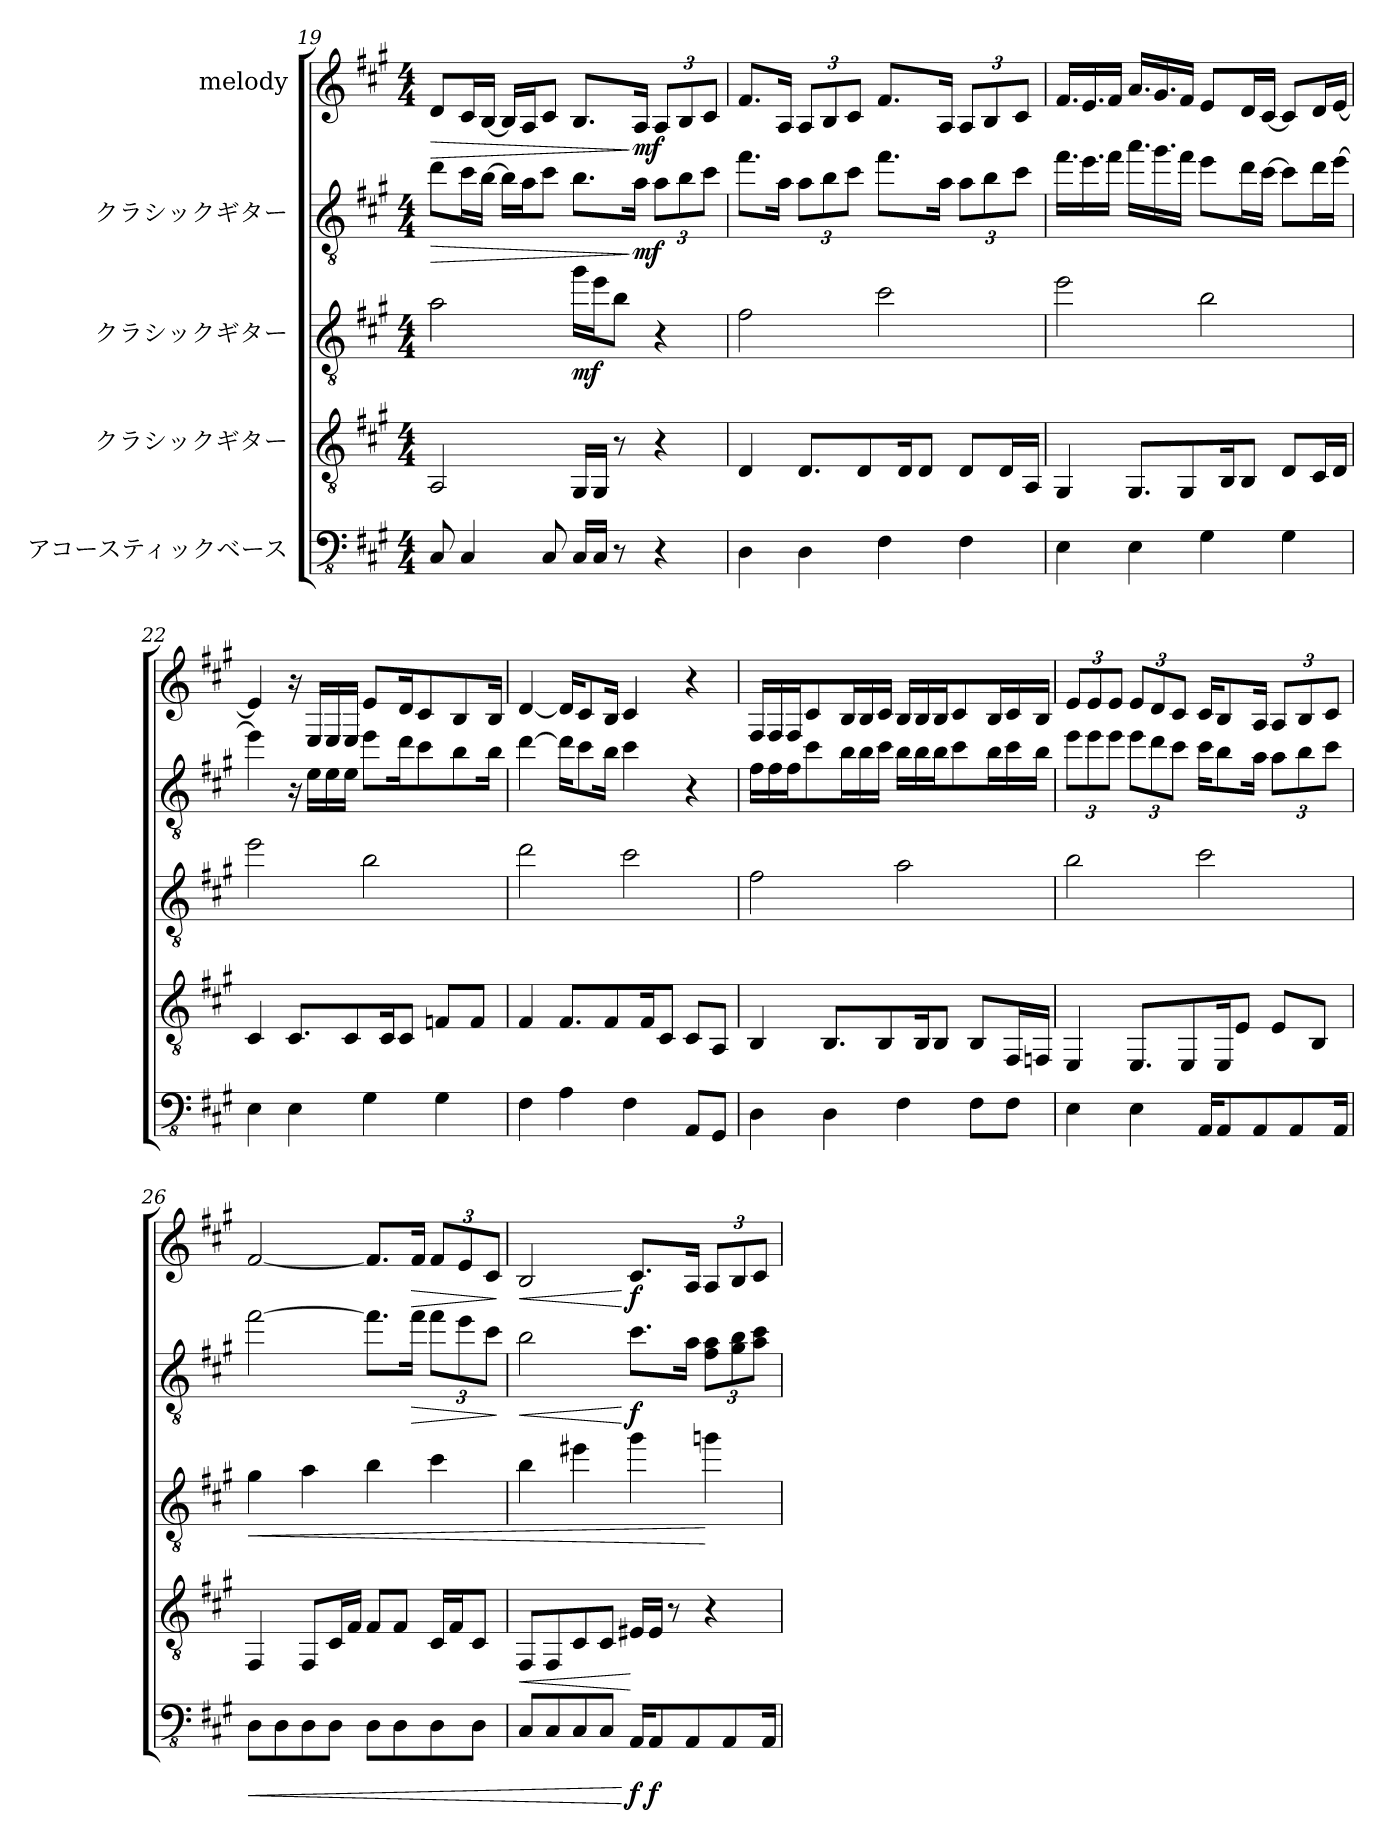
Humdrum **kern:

**kern	**dynam	**kern	**dynam	**kern	**dynam	**kern	**dynam	**kern	**dynam
*part5	*part5	*part4	*part4	*part3	*part3	*part2	*part2	*part1	*part1
*staff5	*staff5	*staff4	*staff4	*staff3	*staff3	*staff2	*staff2	*staff1	*staff1
*I"アコースティックベース	*	*I"クラシックギター	*	*I"クラシックギター	*	*I"クラシックギター	*	*I"melody	*
*clefFv4	*	*clefGv2	*	*clefGv2	*	*clefGv2	*	*clefG2	*
*k[f#c#g#]	*	*k[f#c#g#]	*	*k[f#c#g#]	*	*k[f#c#g#]	*	*k[f#c#g#]	*
*M4/4	*	*M4/4	*	*M4/4	*	*M4/4	*	*M4/4	*
=19	=19	=19	=19	=19	=19	=19	=19	=19	=19
!	!	!	!	!	!	!	!LO:HP:b	!	!LO:HP:b
8CC#	.	2AA	.	2a	.	8ddL	>	8dL	>
4CC#	.	.	.	.	.	16cc#L	.	16c#L	.
.	.	.	.	.	.	[16bJJ	.	[16BJJ	.
.	.	.	.	.	.	16bLL]	.	16BLL]	.
.	.	.	.	.	.	16aJ	.	16AJ	.
8CC#	.	.	.	.	.	8cc#J	.	8c#J	.
16CC#LL	.	16GG#LL	.	16gg#LL	mf	8.bL	.	8.BL	.
16CC#JJ	.	16GG#JJ	.	16eeJ	.	.	.	.	.
8r	.	8r	.	8bJ	.	.	.	.	.
.	.	.	.	.	.	16aJk	] mf	16AJk	] mf
4r	.	4r	.	4r	.	12aL	.	12AL	.
.	.	.	.	.	.	12b	.	12B	.
.	.	.	.	.	.	12cc#J	.	12c#J	.
=20	=20	=20	=20	=20	=20	=20	=20	=20	=20
4DD	.	4D	.	2f#	.	8.ff#L	.	8.f#L	.
.	.	.	.	.	.	16aJk	.	16AJk	.
4DD	.	8.DL	.	.	.	12aL	.	12AL	.
.	.	.	.	.	.	12b	.	12B	.
.	.	.	.	.	.	12cc#J	.	12c#J	.
.	.	8D	.	.	.	.	.	.	.
4FF#	.	.	.	2cc#	.	8.ff#L	.	8.f#L	.
.	.	16DK	.	.	.	.	.	.	.
.	.	8DJ	.	.	.	.	.	.	.
.	.	.	.	.	.	16aJk	.	16AJk	.
4FF#	.	8DL	.	.	.	12aL	.	12AL	.
.	.	.	.	.	.	12b	.	12B	.
.	.	16DL	.	.	.	.	.	.	.
.	.	.	.	.	.	12cc#J	.	12c#J	.
.	.	16AAJJ	.	.	.	.	.	.	.
=21	=21	=21	=21	=21	=21	=21	=21	=21	=21
4EE	.	4GG#	.	2ee	.	16.ff#LL	.	16.f#LL	.
.	.	.	.	.	.	16.ee	.	16.e	.
.	.	.	.	.	.	16ff#JJ	.	16f#JJ	.
4EE	.	8.GG#L	.	.	.	16.aaLL	.	16.aLL	.
.	.	.	.	.	.	16.gg#	.	16.g#	.
.	.	8GG#	.	.	.	16ff#JJ	.	16f#JJ	.
4GG#	.	.	.	2b	.	8eeL	.	8eL	.
.	.	16BBK	.	.	.	.	.	.	.
.	.	8BBJ	.	.	.	16ddL	.	16dL	.
.	.	.	.	.	.	[16cc#JJ	.	[16c#JJ	.
4GG#	.	8DL	.	.	.	8cc#L]	.	8c#L]	.
.	.	16C#L	.	.	.	16ddL	.	16dL	.
.	.	16DJJ	.	.	.	[16eeJJ	.	[16eJJ	.
=22	=22	=22	=22	=22	=22	=22	=22	=22	=22
4EE	.	4C#	.	2ee	.	4ee]	.	4e]	.
4EE	.	8.C#L	.	.	.	16r	.	16r	.
.	.	.	.	.	.	16eLL	.	16ELL	.
.	.	.	.	.	.	16e	.	16E	.
.	.	8C#	.	.	.	16eJJ	.	16EJJ	.
4GG#	.	.	.	2b	.	8eeL	.	8eL	.
.	.	16C#K	.	.	.	.	.	.	.
.	.	8C#J	.	.	.	16ddK	.	16dK	.
.	.	.	.	.	.	8cc#	.	8c#	.
4GG#	.	8FnL	.	.	.	.	.	.	.
.	.	.	.	.	.	8b	.	8B	.
.	.	8FJ	.	.	.	.	.	.	.
.	.	.	.	.	.	16bJk	.	16BJk	.
=23	=23	=23	=23	=23	=23	=23	=23	=23	=23
4FF#	.	4F#	.	2dd	.	[4dd	.	[4d	.
4AA	.	8.F#L	.	.	.	16ddKL]	.	16dKL]	.
.	.	.	.	.	.	8cc#	.	8c#	.
.	.	8F#	.	.	.	16bJk	.	16BJk	.
4FF#	.	.	.	2cc#	.	4cc#	.	4c#	.
.	.	16F#K	.	.	.	.	.	.	.
.	.	8C#J	.	.	.	.	.	.	.
8AAAL	.	8C#L	.	.	.	4r	.	4r	.
8GGG#J	.	8AAJ	.	.	.	.	.	.	.
=24	=24	=24	=24	=24	=24	=24	=24	=24	=24
4DD	.	4BB	.	2f#	.	16f#LL	.	16F#LL	.
.	.	.	.	.	.	16f#	.	16F#	.
.	.	.	.	.	.	16f#J	.	16F#J	.
.	.	.	.	.	.	8cc#	.	8c#	.
4DD	.	8.BBL	.	.	.	.	.	.	.
.	.	.	.	.	.	16bL	.	16BL	.
.	.	.	.	.	.	16b	.	16B	.
.	.	8BB	.	.	.	16cc#JJ	.	16c#JJ	.
4FF#	.	.	.	2a	.	16bLL	.	16BLL	.
.	.	16BBK	.	.	.	16b	.	16B	.
.	.	8BBJ	.	.	.	16bJ	.	16BJ	.
.	.	.	.	.	.	8cc#	.	8c#	.
8FF#L	.	8BBL	.	.	.	.	.	.	.
.	.	.	.	.	.	16bL	.	16BL	.
8FF#J	.	16FF#L	.	.	.	16cc#	.	16c#	.
.	.	16FFnJJ	.	.	.	16bJJ	.	16BJJ	.
=25	=25	=25	=25	=25	=25	=25	=25	=25	=25
4EE	.	4EE	.	2b	.	12eeL	.	12eL	.
.	.	.	.	.	.	12ee	.	12e	.
.	.	.	.	.	.	12eeJ	.	12eJ	.
4EE	.	8.EEL	.	.	.	12eeL	.	12eL	.
.	.	.	.	.	.	12dd	.	12d	.
.	.	.	.	.	.	12cc#J	.	12c#J	.
.	.	8EE	.	.	.	.	.	.	.
16AAAKL	.	.	.	2cc#	.	16cc#KL	.	16c#KL	.
8AAA	.	16EEK	.	.	.	8b	.	8B	.
.	.	8EJ	.	.	.	.	.	.	.
8AAA	.	.	.	.	.	16aJk	.	16AJk	.
.	.	8EL	.	.	.	12aL	.	12AL	.
8AAA	.	.	.	.	.	.	.	.	.
.	.	.	.	.	.	12b	.	12B	.
.	.	8BBJ	.	.	.	.	.	.	.
.	.	.	.	.	.	12cc#J	.	12c#J	.
16AAAJk	.	.	.	.	.	.	.	.	.
=26	=26	=26	=26	=26	=26	=26	=26	=26	=26
!	!LO:HP:b	!	!	!	!LO:HP:b	!	!	!	!
8DDL	<	4FF#	.	4g#	<	[2ff#	.	[2f#	.
8DD	.	.	.	.	.	.	.	.	.
8DD	.	8FF#L	.	4a	.	.	.	.	.
8DDJ	.	16C#L	.	.	.	.	.	.	.
.	.	16F#JJ	.	.	.	.	.	.	.
8DDL	.	8F#L	.	4b	.	8.ff#L]	.	8.f#L]	.
8DD	.	8F#J	.	.	.	.	.	.	.
!	!	!	!	!	!	!	!LO:HP:b	!	!LO:HP:b
.	.	.	.	.	.	16ff#Jk	>	16f#Jk	>
8DD	.	16C#LL	.	4cc#	.	12ff#L	.	12f#L	.
.	.	16F#J	.	.	.	.	.	.	.
.	.	.	.	.	.	12ee	.	12e	.
8DDJ	.	8C#J	.	.	.	.	.	.	.
.	.	.	.	.	.	12cc#J	.	12c#J	.
.	.	.	.	.	.	.	]	.	]
=27	=27	=27	=27	=27	=27	=27	=27	=27	=27
!	!	!	!LO:HP:b	!	!	!	!LO:HP:b	!	!LO:HP:b
8CC#L	.	8FF#L	<	4b	.	2b	<	2B	<
8CC#	.	8FF#	.	.	.	.	.	.	.
8CC#	.	8C#	.	4ee#X	.	.	.	.	.
8CC#J	.	8C#J	.	.	.	.	.	.	.
16AAAKL	[ f	16E#XLL	[	4gg#	.	8.cc#L	[ f	8.c#L	[ f
8AAA	f	16E#JJ	.	.	.	.	.	.	.
.	.	8r	.	.	.	.	.	.	.
8AAA	.	.	.	.	.	16aJk	.	16AJk	.
.	.	4r	.	4ggn	[	12f# 12aL	.	12AL	.
8AAA	.	.	.	.	.	.	.	.	.
.	.	.	.	.	.	12g# 12b	.	12B	.
.	.	.	.	.	.	12a 12cc#J	.	12c#J	.
16AAAJk	.	.	.	.	.	.	.	.	.
=	=	=	=	=	=	=	=	=	=
*-	*-	*-	*-	*-	*-	*-	*-	*-	*-
